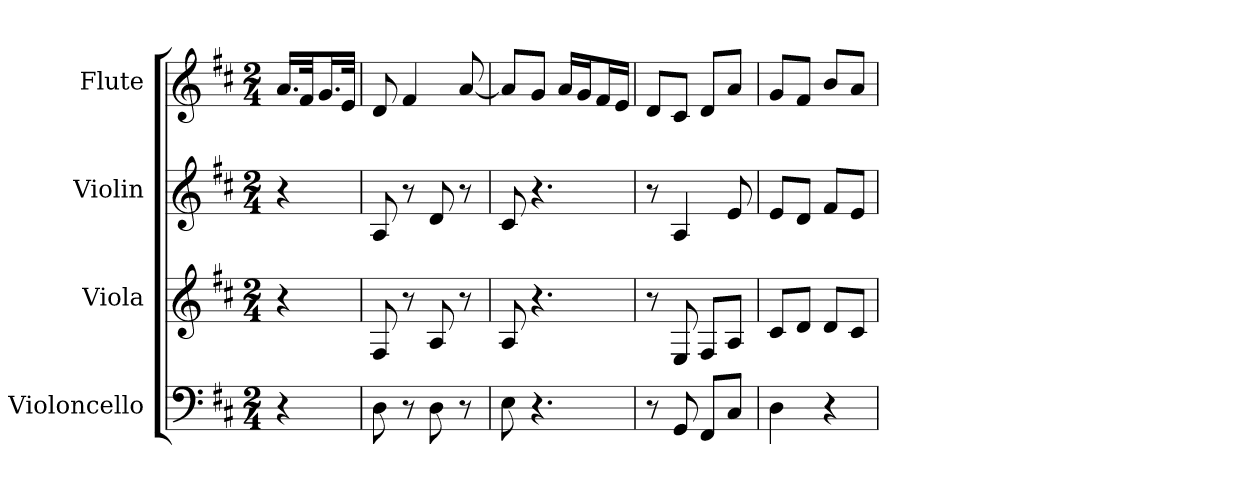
**kern	**kern	**kern	**kern
*part4	*part3	*part2	*part1
*staff4	*staff3	*staff2	*staff1
*I"Violoncello	*I"Viola	*I"Violin	*I"Flute
*I'Vc	*I'Vla	*I'Vln	*I'Fl
*k[f#c#]	*k[f#c#]	*k[f#c#]	*k[f#c#]
*D:	*D:	*D:	*D:
*M2/4	*M2/4	*M2/4	*M2/4
*MM92	*MM92	*MM92	*MM92
=	=	=	=
4r	4r	4r	16.aLL
.	.	.	32f#Jk
.	.	.	16.gL
.	.	.	32eJJk
=1	=1	=1	=1
8D	8F#	8A	8d
8r	8r	8r	4f#
8D	8A	8d	.
8r	8r	8r	[8a
=2	=2	=2	=2
8E	8A	8c#	8aL]
4.r	4.r	4.r	8gJ
.	.	.	16aLL
.	.	.	16gJ
.	.	.	16f#L
.	.	.	16eJJ
=3	=3	=3	=3
8r	8r	8r	8dL
8GG	8E	4A	8c#J
8FF#L	8F#L	.	8dL
8C#J	8AJ	8e	8aJ
=4	=4	=4	=4
4D	8c#L	8eL	8gL
.	8dJ	8dJ	8f#J
4r	8dL	8f#L	8bL
.	8c#J	8eJ	8aJ
=	=	=	=
*-	*-	*-	*-
